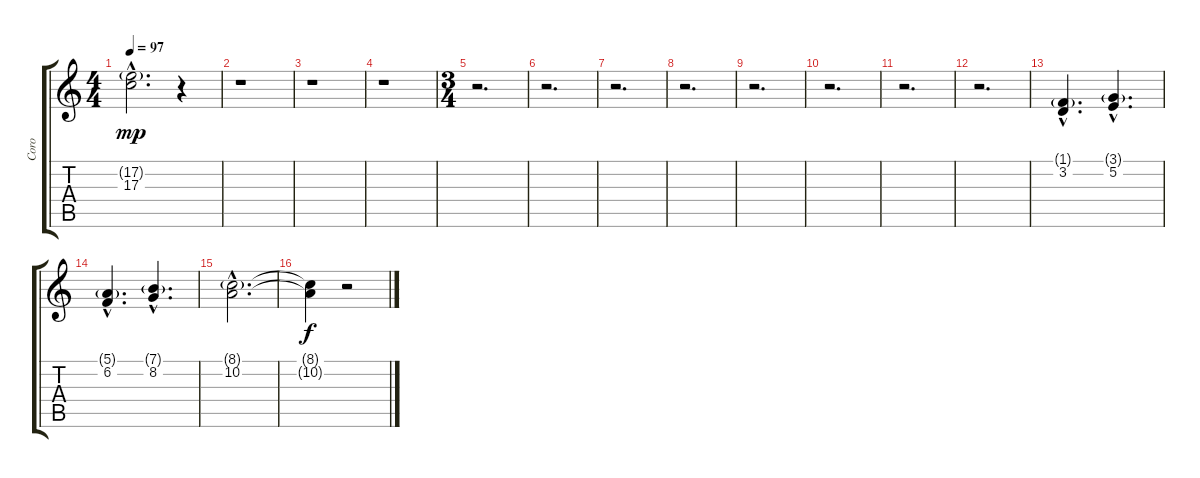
\track ("Coro" "Coro") {instrument choiraahs}
\staff {score tabs}
\tuning (E4 B3 G3 D3 A2 E2) {hide}
\ts (4 4)
\tempo 97
\clef g2
\ks c
(17.2{g hac} 17.3{hac}).2{d dy mp} r.4 |
r.1 |
r.1 |
r.1 |
\ts (3 4)
r.2{d} |
r.2{d} |
r.2{d} |
r.2{d} |
r.2{d} |
r.2{d} |
r.2{d} |
r.2{d} |
(1.1{g hac} 3.2{hac}).4{d} (3.1{g hac} 5.2{hac}).4{d} |
(5.1{g hac} 6.2{hac}).4{d} (7.1{g hac} 8.2{hac}).4{d} |
(8.1{g hac} 10.2{hac}).2{d} |
(8.1{t} 10.2{t}).4{dy f} r.2
